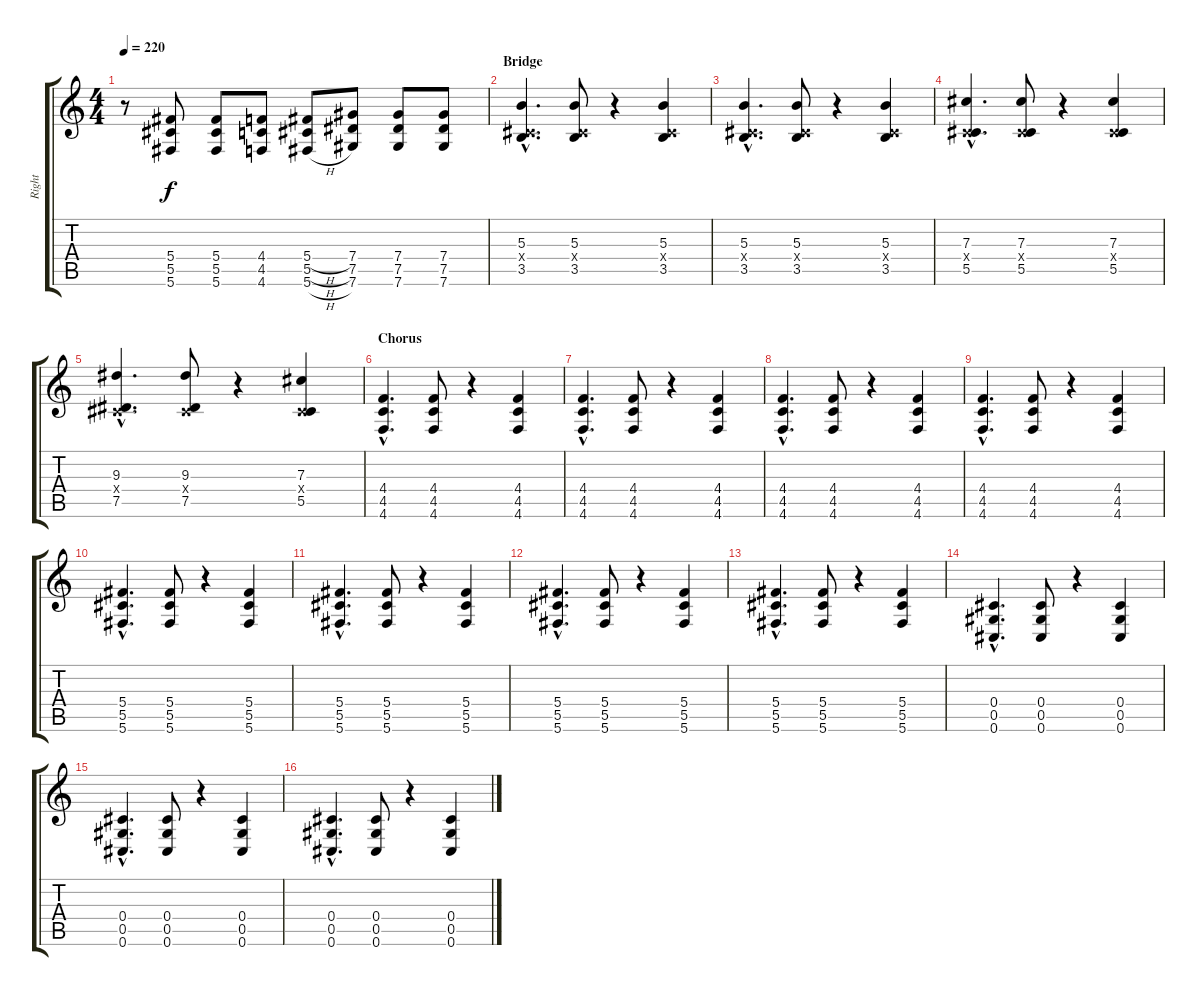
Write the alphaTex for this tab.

\track ("Right" "Right") {instrument distortionguitar}
\staff {score tabs}
\tuning (Eb4 Bb3 Gb3 Db3 Ab2 Db2) {hide}
\ts (4 4)
\tempo 220
\clef g2
\ks c
r.8{dy f} (5.4 5.5 5.6).8 (5.4 5.5 5.6).8 (4.4 4.5 4.6).8 (5.4{h} 5.5{h} 5.6{h}).8 (7.4 7.5 7.6).8 (7.4 7.5 7.6).8 (7.4 7.5 7.6).8 |
\section ("" "Bridge")
(5.3{hac} 0.4{hac x} 3.5{hac}).4{d} (5.3 0.4{x} 3.5).8 r.4 (5.3 0.4{x} 3.5).4 |
(5.3{hac} 0.4{hac x} 3.5{hac}).4{d} (5.3 0.4{x} 3.5).8 r.4 (5.3 0.4{x} 3.5).4 |
(7.3{hac} 0.4{hac x} 5.5{hac}).4{d} (7.3 0.4{x} 5.5).8 r.4 (7.3 0.4{x} 5.5).4 |
(9.3{hac} 0.4{hac x} 7.5{hac}).4{d} (9.3 0.4{x} 7.5).8 r.4 (7.3 0.4{x} 5.5).4 |
\section ("" "Chorus")
(4.4{hac} 4.5{hac} 4.6{hac}).4{d} (4.4 4.5 4.6).8 r.4 (4.4 4.5 4.6).4 |
(4.4{hac} 4.5{hac} 4.6{hac}).4{d} (4.4 4.5 4.6).8 r.4 (4.4 4.5 4.6).4 |
(4.4{hac} 4.5{hac} 4.6{hac}).4{d} (4.4 4.5 4.6).8 r.4 (4.4 4.5 4.6).4 |
(4.4{hac} 4.5{hac} 4.6{hac}).4{d} (4.4 4.5 4.6).8 r.4 (4.4 4.5 4.6).4 |
(5.4{hac} 5.5{hac} 5.6{hac}).4{d} (5.4 5.5 5.6).8 r.4 (5.4 5.5 5.6).4 |
(5.4{hac} 5.5{hac} 5.6{hac}).4{d} (5.4 5.5 5.6).8 r.4 (5.4 5.5 5.6).4 |
(5.4{hac} 5.5{hac} 5.6{hac}).4{d} (5.4 5.5 5.6).8 r.4 (5.4 5.5 5.6).4 |
(5.4{hac} 5.5{hac} 5.6{hac}).4{d} (5.4 5.5 5.6).8 r.4 (5.4 5.5 5.6).4 |
(0.4{hac} 0.5{hac} 0.6{hac}).4{d} (0.4 0.5 0.6).8 r.4 (0.4 0.5 0.6).4 |
(0.4{hac} 0.5{hac} 0.6{hac}).4{d} (0.4 0.5 0.6).8 r.4 (0.4 0.5 0.6).4 |
(0.4{hac} 0.5{hac} 0.6{hac}).4{d} (0.4 0.5 0.6).8 r.4 (0.4 0.5 0.6).4
